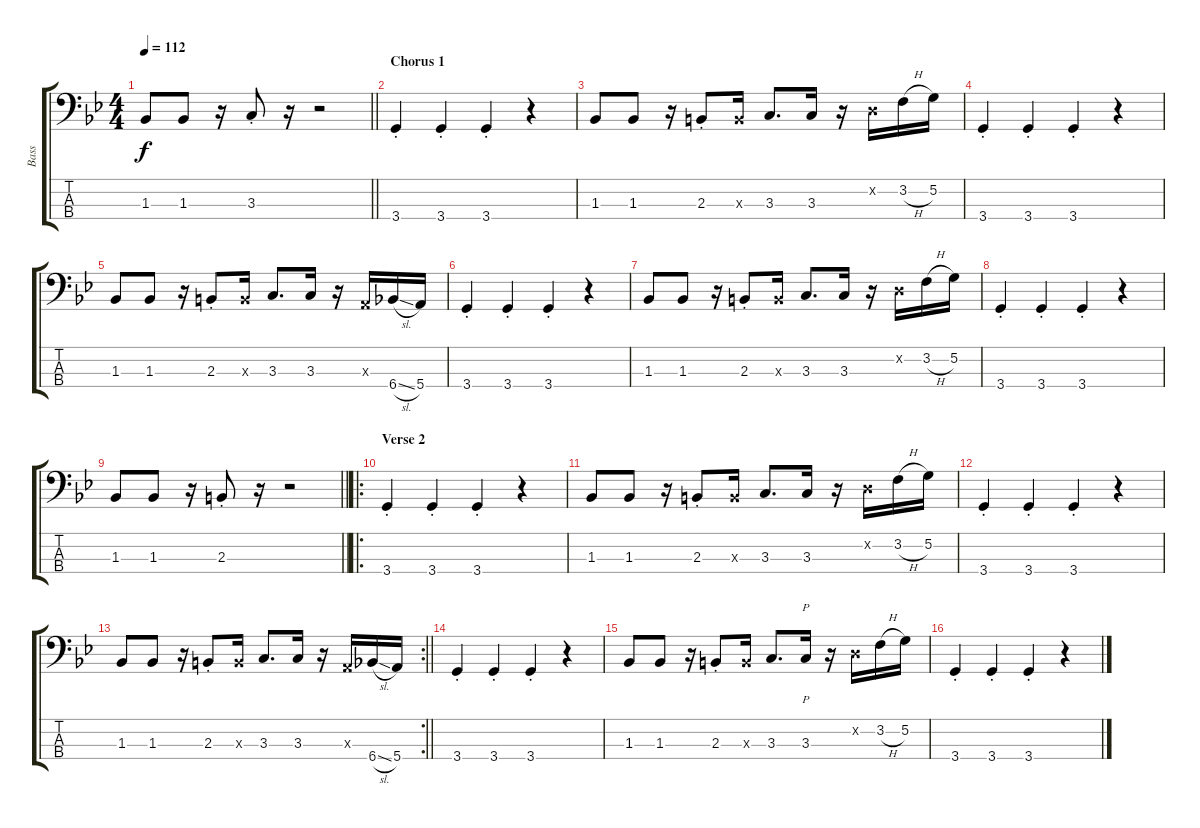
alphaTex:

\track ("Bass" "Bass") {instrument electricbassfinger}
\staff {score tabs}
\tuning (G2 D2 A1 E1) {hide}
\ts (4 4)
\tempo 112
\clef f4
\barLineRight lightlight
\ks gminor
1.3.8{dy f} 1.3.8 r.16 3.3{st}.8 r.16 r.2 |
\section ("" "Chorus 1")
3.4{st}.4 3.4{st}.4 3.4{st}.4 r.4 |
1.3.8 1.3.8 r.16 2.3{st}.8 2.3{x}.16 3.3.8{d} 3.3.16 r.16 0.2{x}.16 3.2{h}.16 5.2.16 |
3.4{st}.4 3.4{st}.4 3.4{st}.4 r.4 |
1.3.8 1.3.8 r.16 2.3{st}.8 2.3{x}.16 3.3.8{d} 3.3.16 r.16 0.3{x}.16 6.4{sl}.16 5.4.16 |
3.4{st}.4 3.4{st}.4 3.4{st}.4 r.4 |
1.3.8 1.3.8 r.16 2.3{st}.8 2.3{x}.16 3.3.8{d} 3.3.16 r.16 0.2{x}.16 3.2{h}.16 5.2.16 |
3.4{st}.4 3.4{st}.4 3.4{st}.4 r.4 |
\barLineRight lightlight
1.3.8 1.3.8 r.16 2.3{st}.8 r.16 r.2 |
\ro
\section ("" "Verse 2")
3.4{st}.4 3.4{st}.4 3.4{st}.4 r.4 |
1.3.8 1.3.8 r.16 2.3{st}.8 2.3{x}.16 3.3.8{d} 3.3.16 r.16 0.2{x}.16 3.2{h}.16 5.2.16 |
3.4{st}.4 3.4{st}.4 3.4{st}.4 r.4 |
\rc 2
\barLineRight lightlight
1.3.8 1.3.8 r.16 2.3{st}.8 2.3{x}.16 3.3.8{d} 3.3.16 r.16 0.3{x}.16 6.4{sl}.16 5.4.16 |
3.4{st}.4 3.4{st}.4 3.4{st}.4 r.4 |
1.3.8 1.3.8 r.16 2.3{st}.8 2.3{x}.16 3.3.8{d} 3.3.16{p} r.16 0.2{x}.16 3.2{h}.16 5.2.16 |
3.4{st}.4 3.4{st}.4 3.4{st}.4 r.4
